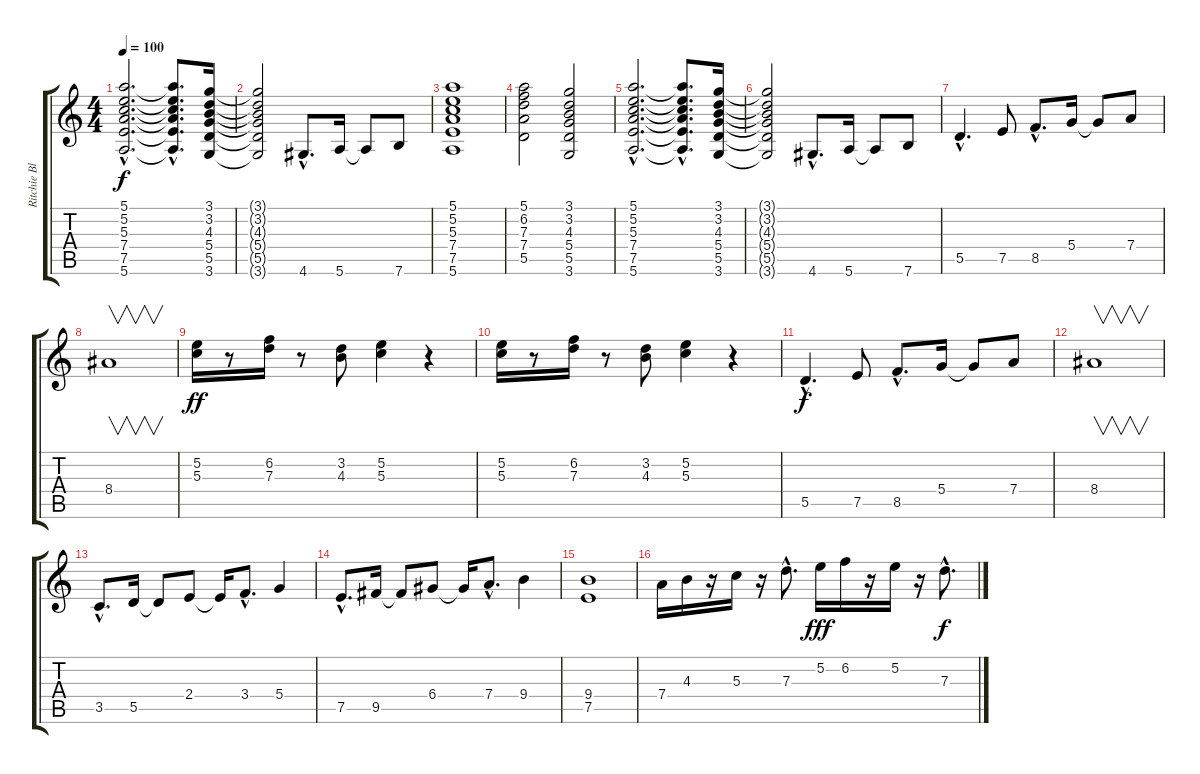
\track ("Ritchie Blackmore" "Ritchie Bl") {instrument distortionguitar}
\staff {score tabs}
\tuning (E4 B3 G3 D3 A2 E2) {hide}
\ts (4 4)
\tempo 100
\clef g2
\ks c
(5.1{hac} 5.2{hac} 5.3{hac} 7.4{hac} 7.5{hac} 5.6{hac}).2{d dy f} (5.1{hac t} 5.2{hac t} 5.3{hac t} 7.4{hac t} 7.5{hac t} 5.6{hac t}).8{d} (3.1 3.2 4.3 5.4 5.5 3.6).16 |
(3.1{t} 3.2{t} 4.3{t} 5.4{t} 5.5{t} 3.6{t}).2 4.6{hac}.8{d} 5.6.16 5.6{t}.8 7.6.8 |
(5.1 5.2 5.3 7.4 7.5 5.6).1 |
(5.1 6.2 7.3 7.4 5.5).2 (3.1 3.2 4.3 5.4 5.5 3.6).2 |
(5.1{hac} 5.2{hac} 5.3{hac} 7.4{hac} 7.5{hac} 5.6{hac}).2{d} (5.1{hac t} 5.2{hac t} 5.3{hac t} 7.4{hac t} 7.5{hac t} 5.6{hac t}).8{d} (3.1 3.2 4.3 5.4 5.5 3.6).16 |
(3.1{t} 3.2{t} 4.3{t} 5.4{t} 5.5{t} 3.6{t}).2 4.6{hac}.8{d} 5.6.16 5.6{t}.8 7.6.8 |
5.5{hac}.4{d} 7.5.8 8.5{hac}.8{d} 5.4.16 5.4{t}.8 7.4.8 |
8.4.1{v} |
(5.2 5.3).16{dy ff} r.8 (6.2 7.3).16 r.8 (3.2 4.3).8 (5.2 5.3).4 r.4 |
(5.2 5.3).16 r.8 (6.2 7.3).16 r.8 (3.2 4.3).8 (5.2 5.3).4 r.4 |
5.5{hac}.4{d dy f} 7.5.8 8.5{hac}.8{d} 5.4.16 5.4{t}.8 7.4.8 |
8.4.1{v} |
3.5{hac}.8{d} 5.5.16 5.5{t}.8 2.4.8 2.4{t}.16 3.4{hac}.8{d} 5.4.4 |
7.5{hac}.8{d} 9.5.16 9.5{t}.8 6.4.8 6.4{t}.16 7.4{hac}.8{d} 9.4.4 |
(9.4 7.5).1 |
7.4.16{instrument distortionguitar} 4.3.16 r.16 5.3.16 r.16 7.3{hac}.8{d} 5.2.16{dy fff} 6.2.16 r.16 5.2.16 r.16 7.3{hac}.8{d dy f}
